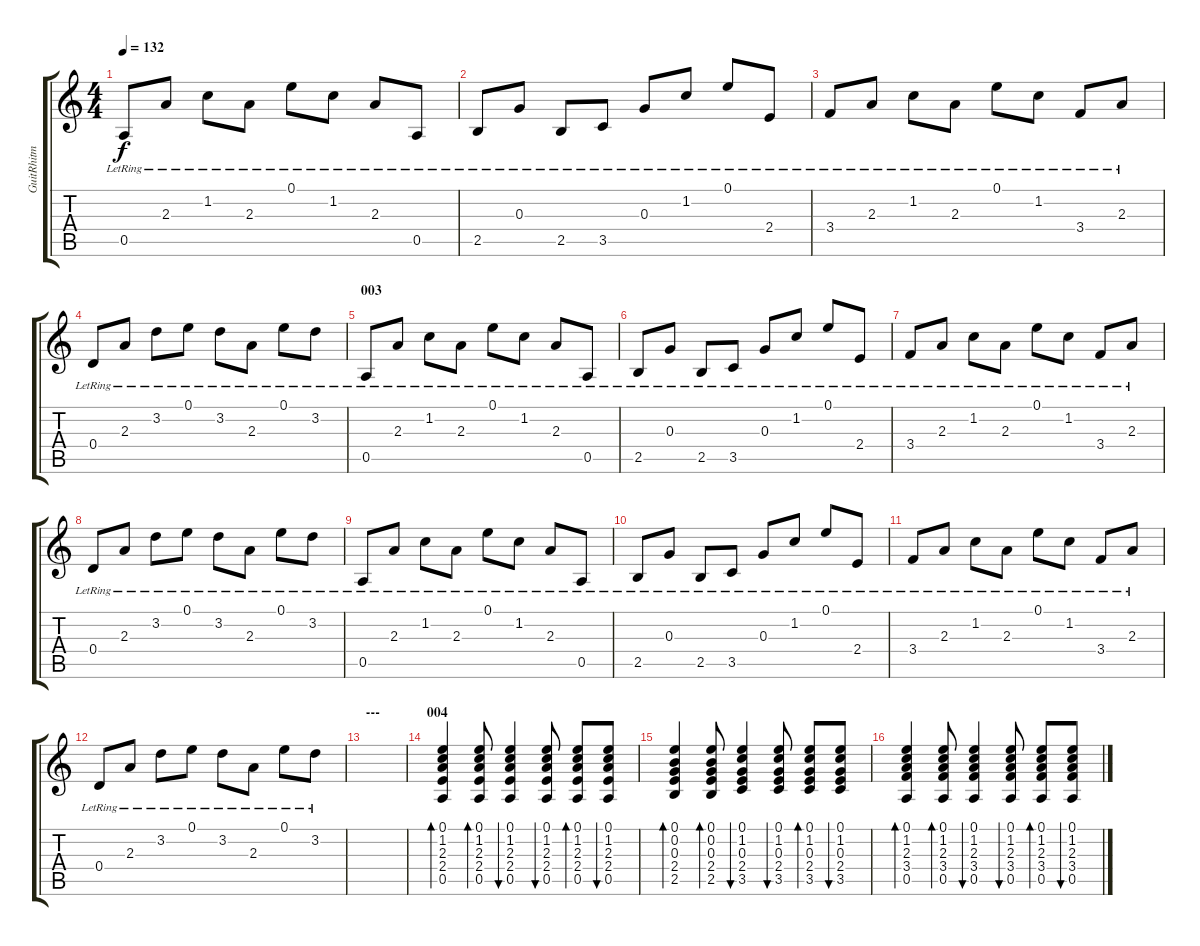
\track ("GuitRhitm" "GuitRhitm") {instrument acousticguitarsteel}
\staff {score tabs}
\tuning (E4 B3 G3 D3 A2 E2) {hide}
\ts (4 4)
\tempo 132
\clef g2
\ks c
0.5{lr}.8{dy f} 2.3{lr}.8 1.2{lr}.8 2.3{lr}.8 0.1{lr}.8 1.2{lr}.8 2.3{lr}.8 0.5{lr}.8 |
2.5{lr}.8 0.3{lr}.8 2.5{lr}.8 3.5{lr}.8 0.3{lr}.8 1.2{lr}.8 0.1{lr}.8 2.4{lr}.8 |
3.4{lr}.8 2.3{lr}.8 1.2{lr}.8 2.3{lr}.8 0.1{lr}.8 1.2{lr}.8 3.4{lr}.8 2.3{lr}.8 |
0.4{lr}.8 2.3{lr}.8 3.2{lr}.8 0.1{lr}.8 3.2{lr}.8 2.3{lr}.8 0.1{lr}.8 3.2{lr}.8 |
\section ("" "003")
0.5{lr}.8 2.3{lr}.8 1.2{lr}.8 2.3{lr}.8 0.1{lr}.8 1.2{lr}.8 2.3{lr}.8 0.5{lr}.8 |
2.5{lr}.8 0.3{lr}.8 2.5{lr}.8 3.5{lr}.8 0.3{lr}.8 1.2{lr}.8 0.1{lr}.8 2.4{lr}.8 |
3.4{lr}.8 2.3{lr}.8 1.2{lr}.8 2.3{lr}.8 0.1{lr}.8 1.2{lr}.8 3.4{lr}.8 2.3{lr}.8 |
0.4{lr}.8 2.3{lr}.8 3.2{lr}.8 0.1{lr}.8 3.2{lr}.8 2.3{lr}.8 0.1{lr}.8 3.2{lr}.8 |
0.5{lr}.8 2.3{lr}.8 1.2{lr}.8 2.3{lr}.8 0.1{lr}.8 1.2{lr}.8 2.3{lr}.8 0.5{lr}.8 |
2.5{lr}.8 0.3{lr}.8 2.5{lr}.8 3.5{lr}.8 0.3{lr}.8 1.2{lr}.8 0.1{lr}.8 2.4{lr}.8 |
3.4{lr}.8 2.3{lr}.8 1.2{lr}.8 2.3{lr}.8 0.1{lr}.8 1.2{lr}.8 3.4{lr}.8 2.3{lr}.8 |
0.4{lr}.8 2.3{lr}.8 3.2{lr}.8 0.1{lr}.8 3.2{lr}.8 2.3{lr}.8 0.1{lr}.8 3.2{lr}.8 |
\section ("" "---")
|
\section ("" "004")
(0.1 1.2 2.3 2.4 0.5).4{bd 60} (0.1 1.2 2.3 2.4 0.5).8{bd 60} (0.1 1.2 2.3 2.4 0.5).4{bu 60} (0.1 1.2 2.3 2.4 0.5).8{bu 60} (0.1 1.2 2.3 2.4 0.5).8{bd 60} (0.1 1.2 2.3 2.4 0.5).8{bu 60} |
(0.1 0.2 0.3 2.4 2.5).4{bd 60} (0.1 0.2 0.3 2.4 2.5).8{bd 60} (0.1 1.2 0.3 2.4 3.5).4{bu 60} (0.1 1.2 0.3 2.4 3.5).8{bu 60} (0.1 1.2 0.3 2.4 3.5).8{bd 60} (0.1 1.2 0.3 2.4 3.5).8{bu 60} |
(0.1 1.2 2.3 3.4 0.5).4{bd 60} (0.1 1.2 2.3 3.4 0.5).8{bd 60} (0.1 1.2 2.3 3.4 0.5).4{bu 60} (0.1 1.2 2.3 3.4 0.5).8{bu 60} (0.1 1.2 2.3 3.4 0.5).8{bd 60} (0.1 1.2 2.3 3.4 0.5).8{bu 60}
